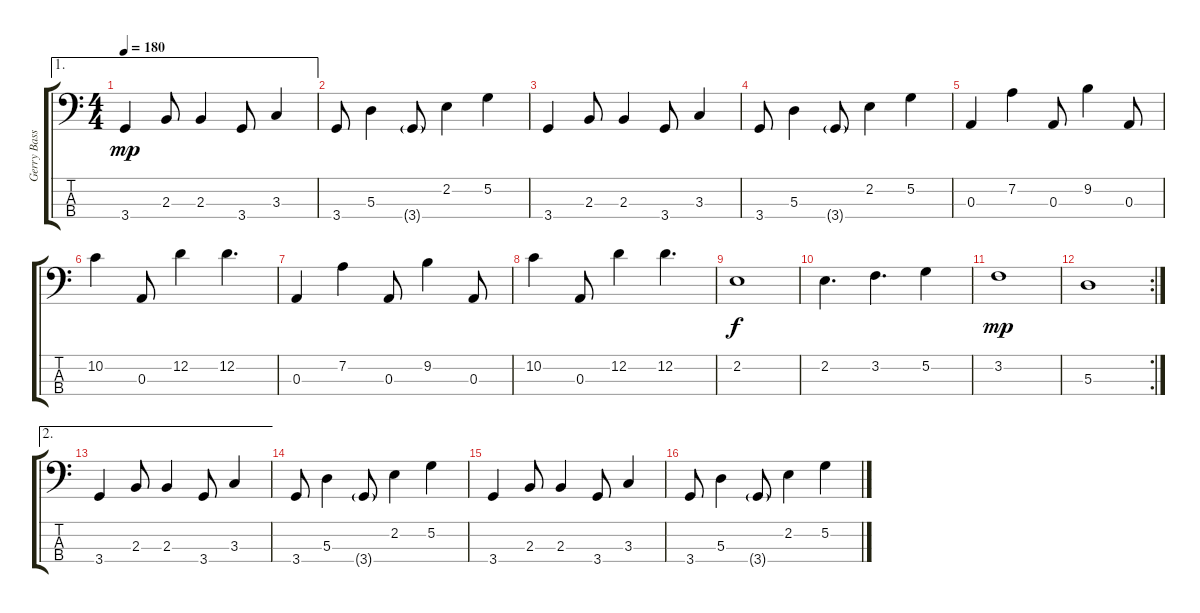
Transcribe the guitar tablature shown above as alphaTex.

\track ("Gerry Bass" "Gerry Bass") {instrument electricbassfinger}
\staff {score tabs}
\tuning (G2 D2 A1 E1) {hide}
\ae 1
\ts (4 4)
\tempo 180
\clef f4
\ks c
3.4.4{dy mp} 2.3.8 2.3.4 3.4.8 3.3.4 |
3.4.8 5.3.4 3.4{g}.8 2.2.4 5.2.4 |
3.4.4 2.3.8 2.3.4 3.4.8 3.3.4 |
3.4.8 5.3.4 3.4{g}.8 2.2.4 5.2.4 |
0.3.4 7.2.4 0.3.8 9.2.4 0.3.8 |
10.2.4 0.3.8 12.2.4 12.2.4{d} |
0.3.4 7.2.4 0.3.8 9.2.4 0.3.8 |
10.2.4 0.3.8 12.2.4 12.2.4{d} |
2.2.1{dy f} |
2.2.4{d} 3.2.4{d} 5.2.4 |
3.2.1{dy mp} |
\rc 2
5.3.1 |
\ae 2
3.4.4 2.3.8 2.3.4 3.4.8 3.3.4 |
3.4.8 5.3.4 3.4{g}.8 2.2.4 5.2.4 |
3.4.4 2.3.8 2.3.4 3.4.8 3.3.4 |
3.4.8 5.3.4 3.4{g}.8 2.2.4 5.2.4
